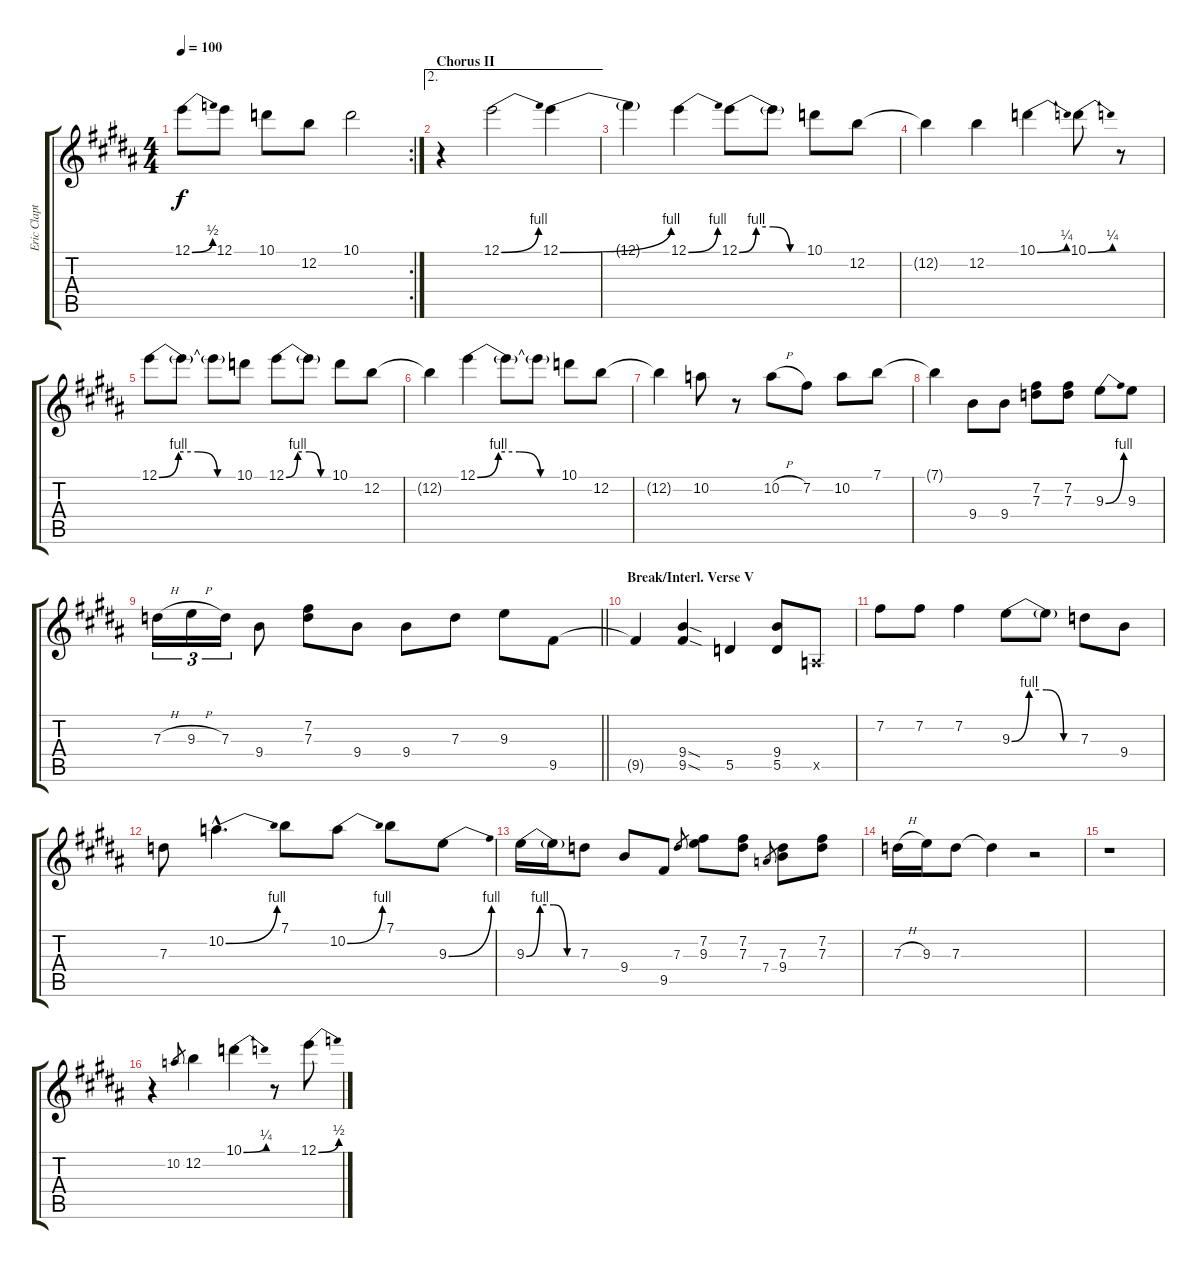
\track ("Eric Clapton Guitar " "Eric Clapt") {instrument distortionguitar}
\staff {score tabs}
\tuning (E4 B3 G3 D3 A2 E2) {hide}
\rc 2
\ts (4 4)
\tempo 100
\clef g2
\ks b
12.1{be (bend 0 0 60 2)}.8{dy f} 12.1.8 10.1.8 12.2.8 10.1.2 |
\ae 2
\section ("" "Chorus II")
r.4 12.1{be (bend 0 0 60 4)}.2 12.1{be (bend 0 0 60 4)}.4 |
12.1{t}.4 12.1{be (bend 0 0 60 4)}.4 12.1{be (custom 0 0 15 4 30 4 45 0 60 0)}.8 12.1{t}.8 10.1.8 12.2.8 |
12.2{t}.4 12.2.4 10.1{be (bend 0 0 60 1)}.4 10.1{be (bend 0 0 60 1)}.8 r.8 |
12.1{be (custom 0 0 15 4 30 4 45 0 60 0)}.8 12.1{t}.8 12.1{t}.8 10.1.8 12.1{be (custom 0 0 15 4 30 4 45 0 60 0)}.8 12.1{t}.8 10.1.8 12.2.8 |
12.2{t}.4 12.1{be (custom 0 0 15 4 30 4 45 0 60 0)}.4 12.1{t}.8 12.1{t}.8 10.1.8 12.2.8 |
12.2{t}.4 10.2.8 r.8 10.2{h}.8 7.2.8 10.2.8 7.1.8 |
7.1{t}.4 9.4.8 9.4.8 (7.2 7.3).8 (7.2 7.3).8 9.3{be (bend 0 0 60 4)}.8 9.3.8 |
\barLineRight lightlight
7.3{h}.16{tu (3 2)} 9.3{h}.16{tu (3 2)} 7.3.16{tu (3 2)} 9.4.8 (7.2 7.3).8 9.4.8 9.4.8 7.3.8 9.3.8 9.5.8 |
\section ("" "Break/Interl. Verse V")
9.5{t}.4 (9.4{sod} 9.5{sod}).4 5.5.4 (9.4 5.5).8 0.5{x}.8 |
7.2.8 7.2.8 7.2.4 9.3{be (custom 0 0 15 4 30 4 45 0 60 0)}.8 9.3{t}.8 7.3.8 9.4.8 |
7.3.8 10.2{be (bend 0 0 60 4) hac}.4{d} 7.1.8 10.2{be (bend 0 0 60 4)}.8 7.1.8 9.3{be (bend 0 0 60 4)}.8 |
9.3{be (custom 0 0 15 4 30 4 45 0 60 0)}.16 9.3{t}.16 7.3.8 9.4.8 9.5.8 7.3.8{gr} (7.2 9.3).8 (7.2 7.3).8 7.4.8{gr} (7.3 9.4).8 (7.2 7.3).8 |
7.3{h}.16 9.3.16 7.3.8 7.3{t}.4 r.2 |
r.1 |
r.4 10.2.8{gr} 12.2.4 10.1{be (bend 0 0 60 1)}.4 r.8 12.1{be (bend 0 0 60 2)}.8
